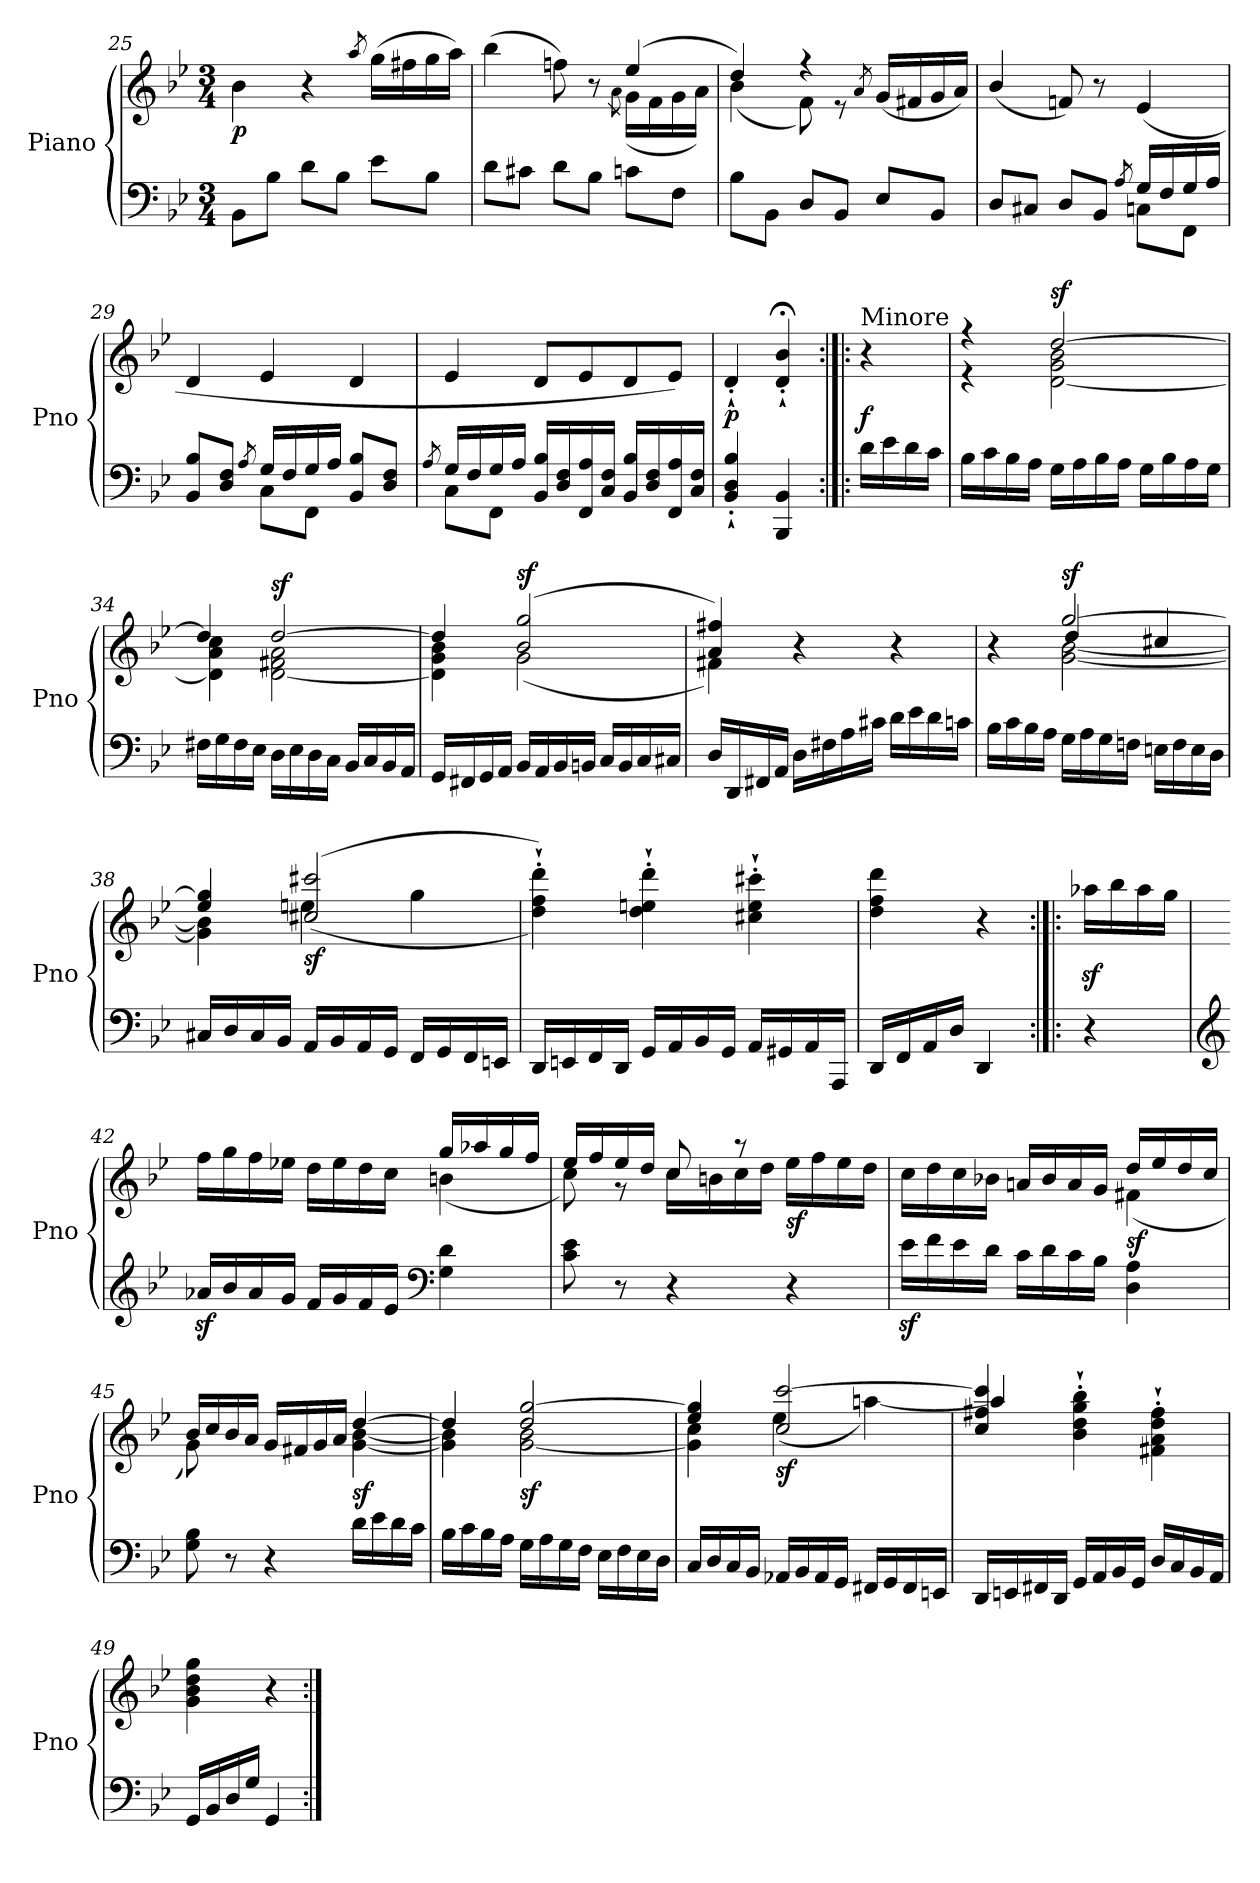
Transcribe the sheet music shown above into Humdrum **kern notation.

**kern	**kern	**dynam
*part1	*part1	*part1
*staff2	*staff1	*staff1/2
*I"Piano	*	*
*I'Pno	*	*
!!LO:LB:g=z
*clefF4	*clefG2	*
*k[b-e-]	*k[b-e-]	*
*B-:	*B-:	*
*M3/4	*M3/4	*
=25	=25	=25
!	!	!LO:DY:b
8BB-\L	4b-\	p
8B-\J	.	.
8d\L	4r	.
8B-\J	.	.
.	8qaa/	.
8e-\L	(>16gg\LL	.
.	16ff#X\	.
8B-\J	16gg\	.
.	16aa\JJ)	.
=26	=26	=26
*	*^	*
8d\L	(<4bb-\	2ryy	.
8c#X\J	.	.	.
8d\L	8ffn\)	.	.
8B-\J	8r	.	.
.	.	8qa\	.
8cn\L	(>4ee-/	(<16g\LL	.
.	.	16f\	.
8F\J	.	16g\	.
.	.	16a\JJ)	.
=27	=27	=27	=27
8B-\L	4dd/)	(<4b-\	.
8BB-\J	.	.	.
8D/L	4rff	8f\)	.
8BB-/J	.	8re	.
.	8qa/	.	.
8E-/L	(>16g/LL	4ryy	.
.	16f#X/	.	.
8BB-/J	16g/	.	.
.	16a/JJ)	.	.
*	*v	*v	*
=28	=28	=28
*^	*	*
8D/L	2ryy	(<4b-/	.
8C#X/J	.	.	.
8D/L	.	8fn/)	.
8BB-/J	.	8r	.
8qA/	.	.	.
16G/LL	8Cn\L	(>4e-/	.
16F/	.	.	.
16G/	8FF\J	.	.
16A/JJ	.	.	.
!!LO:LB:g=z
=29	=29	=29	=29
8BB-/ 8B-/L	4ryy	4d/	.
8D/ 8F/J	.	.	.
8qA/	.	.	.
16G/LL	8C\L	4e-/	.
16F/	.	.	.
16G/	8FF\J	.	.
16A/JJ	.	.	.
8BB-/ 8B-/L	4ryy	4d/	.
8D/ 8F/J	.	.	.
=30	=30	=30	=30
8qA/	.	.	.
16G/LL	8C\L	4e-/	.
16F/	.	.	.
16G/	8FF\J	.	.
16A/JJ	.	.	.
16BB-/ 16B-/LL	2ryy	8d/L	.
16D/ 16F/	.	.	.
16FF/ 16A/	.	8e-/	.
16C/ 16F/JJ	.	.	.
16BB-/ 16B-/LL	.	8d/	.
16D/ 16F/	.	.	.
16FF/ 16A/	.	8e-/J)	.
16C/ 16F/JJ	.	.	.
*v	*v	*	*
=31	=31	=31
!	!	!LO:DY:b
4BB-/'` 4D/'` 4B-/'`	4d'`/	p
4BBB-/ 4BB-/	4d/;<'` 4b-/;<'`	.
=32:|!|:	=32:|!|:	=32:|!|:
!	!LO:TX:a:t=Minore	!
!	!	!LO:DY:a=2
16d\LL	4r	f
16e-\	.	.
16d\	.	.
16c\JJ	.	.
=33	=33	=33
*	*^	*
16B-\LL	4r	4r	.
16c\	.	.	.
16B-\	.	.	.
16A\JJ	.	.	.
!	!	!	!LO:DY:a
16G\LL	[2dd/	[2d\ 2g\ 2b-\	sf
16A\	.	.	.
16B-\	.	.	.
16A\JJ	.	.	.
16G\LL	.	.	.
16B-\	.	.	.
16A\	.	.	.
16G\JJ	.	.	.
!!LO:LB:g=z	!!
=34	=34	=34	=34
16F#X\LL	4dd/]	4d\] 4a\ 4cc\	.
16G\	.	.	.
16F#\	.	.	.
16E-\JJ	.	.	.
!	!	!	!LO:DY:a
16D\LL	[2dd/	[2d\ 2f#X\ 2a\	sf
16E-\	.	.	.
16D\	.	.	.
16C\JJ	.	.	.
16BB-/LL	.	.	.
16C/	.	.	.
16BB-/	.	.	.
16AA/JJ	.	.	.
=35	=35	=35	=35
16GG/LL	4dd/]	4d\] 4g\ 4b-\	.
16FF#X/	.	.	.
16GG/	.	.	.
16AA/JJ	.	.	.
!	!	!	!LO:DY:a
16BB-/LL	(>2b-/ 2gg/	(<2g\	sf
16AA/	.	.	.
16BB-/	.	.	.
16BBn/JJ	.	.	.
16C/LL	.	.	.
16BB/	.	.	.
16C/	.	.	.
16C#X/JJ	.	.	.
=36	=36	=36	=36
16D/LL	4a/ 4ff#X/)	4f#X\)	.
16DD/	.	.	.
16FF#X/	.	.	.
16AA/JJ	.	.	.
16D\LL	4r	2ryy	.
16F#X\	.	.	.
16A\	.	.	.
16c#X\JJ	.	.	.
16d\LL	4r	.	.
16e-\	.	.	.
16d\	.	.	.
16cn\JJ	.	.	.
!!LO:LB:g=z
=37	=37	=37	=37
*	*	*^	*
16B-\LL	4r	4ryy	4ryy	.
16c\	.	.	.	.
16B-\	.	.	.	.
16A\JJ	.	.	.	.
!	!	!	!	!LO:DY:a
16G\LL	[2gg/	[2g\ [2b-\	4dd/	sf
16A\	.	.	.	.
16G\	.	.	.	.
16Fn\JJ	.	.	.	.
16En\LL	.	.	4cc#X/	.
16F\	.	.	.	.
16E\	.	.	.	.
16D\JJ	.	.	.	.
*	*	*v	*v	*
=38	=38	=38	=38
16C#X/LL	4ee-/ 4gg/]	4g\] 4b-\]	.
16D/	.	.	.
16C#/	.	.	.
16BB-/JJ	.	.	.
!	!	!	!LO:DY:b
16AA/LL	(>(>2cc#X/ 2ccc#X/	4een\	sf
16BB-/	.	.	.
16AA/	.	.	.
16GG/JJ	.	.	.
16FF/LL	.	4gg\	.
16GG/	.	.	.
16FF/	.	.	.
16EEn/JJ	.	.	.
*	*v	*v	*
=39	=39	=39
16DD/LL	4dd\'` 4ff\'` 4ddd\'`))	.
16EEn/	.	.
16FF/	.	.
16DD/JJ	.	.
16GG/LL	4dd\'` 4een\'` 4ddd\'`	.
16AA/	.	.
16BB-/	.	.
16GG/JJ	.	.
16AA/LL	4cc#X\'` 4ee\'` 4ccc#X\'`	.
16GG#X/	.	.
16AA/	.	.
16AAA/JJ	.	.
=40	=40	=40
16DD/LL	4dd\ 4ff\ 4ddd\	.
16FF/	.	.
16AA/	.	.
16D/JJ	.	.
4DD/	4r	.
!!LO:LB:g=z
=41:|!|:	=41:|!|:	=41:|!|:
4r	16aa-Xz<\LL	.
.	16bb-\	.
.	16aa-\	.
.	16gg\JJ	.
=42	=42	=42
*clefG2	*	*
*	*^	*
16a-Xz</LL	16ff\LL	2ryy	.
16b-/	16gg\	.	.
16a-/	16ff\	.	.
16g/JJ	16ee-X\JJ	.	.
16f/LL	16dd\LL	.	.
16g/	16ee-\	.	.
16f/	16dd\	.	.
16e-/JJ	16cc\JJ	.	.
*clefF4	*	*	*
4G\ 4d\	16gg/LL	(<4bn\	.
.	16aa-X/	.	.
.	16gg/	.	.
.	16ff/JJ	.	.
=43	=43	=43	=43
8c\ 8e-\	16ee-/LL	8cc\)	.
.	16ff/	.	.
8r	16ee-/	8rg	.
.	16dd/JJ	.	.
4r	8cc/	16cc\LL	.
.	.	16bn\	.
.	8raa	16cc\	.
.	.	16dd\JJ	.
!	!	!	!LO:DY:b
4r	16ee-\LL	4ryy	sf
.	16ff\	.	.
.	16ee-\	.	.
.	16dd\JJ	.	.
!!LO:PB:g=z	!!
=44	=44	=44	=44
16e-z<\LL	16cc\LL	2ryy	.
16f\	16dd\	.	.
16e-\	16cc\	.	.
16d\JJ	16b-X\JJ	.	.
16c\LL	16an/LL	.	.
16d\	16b-/	.	.
16c\	16a/	.	.
16B-\JJ	16g/JJ	.	.
!	!	!	!LO:DY:b
4D\ 4A\	16dd/LL	(<4f#X\	sf
.	16ee-/	.	.
.	16dd/	.	.
.	16cc/JJ	.	.
=45	=45	=45	=45
8G\ 8B-\	16b-/LL	8g\)	.
.	16cc/	.	.
8r	16b-/	4.ryy	.
.	16a/JJ	.	.
4r	16g/LL	.	.
.	16f#X/	.	.
.	16g/	.	.
.	16a/JJ	.	.
!	!	!	!LO:DY:b
16d\LL	[4dd/	[4g\ [4b-\	sf
16e-\	.	.	.
16d\	.	.	.
16c\JJ	.	.	.
=46	=46	=46	=46
16B-\LL	4dd/]	4g\] 4b-\]	.
16c\	.	.	.
16B-\	.	.	.
16A\JJ	.	.	.
!	!	!	!LO:DY:b
16G\LL	2dd/ [2gg/	[2g\ 2b-\	sf
16A\	.	.	.
16G\	.	.	.
16F\JJ	.	.	.
16E-\LL	.	.	.
16F\	.	.	.
16E-\	.	.	.
16D\JJ	.	.	.
!!LO:LB:g=z	!!
=47	=47	=47	=47
16C/LL	4ee-/ 4gg/]	4g\] 4cc\	.
16D/	.	.	.
16C/	.	.	.
16BB-/JJ	.	.	.
!	!	!	!LO:DY:b
16AA-X/LL	2cc/ [2ccc/	(<4ee-\	sf
16BB-/	.	.	.
16AA-/	.	.	.
16GG/JJ	.	.	.
16FF#X/LL	.	[4aan\)	.
16GG/	.	.	.
16FF#/	.	.	.
16EEn/JJ	.	.	.
=48	=48	=48	=48
16DD/LL	4cc/ 4ff#X/ 4ccc/]	4aa/]	.
16EEn/	.	.	.
16FF#X/	.	.	.
16DD/JJ	.	.	.
16GG/LL	4b-\'` 4dd\'` 4gg\'` 4bb-\'`	2ryy	.
16AA/	.	.	.
16BB-/	.	.	.
16GG/JJ	.	.	.
16D/LL	4f#X\'` 4a\'` 4dd\'` 4ff#\'`	.	.
16C/	.	.	.
16BB-/	.	.	.
16AA/JJ	.	.	.
*	*v	*v	*
=49	=49	=49
16GG/LL	4g\ 4b-\ 4dd\ 4gg\	.
16BB-/	.	.
16D/	.	.
16G/JJ	.	.
4GG/	4r	.
=:|!	=:|!	=:|!
*-	*-	*-
